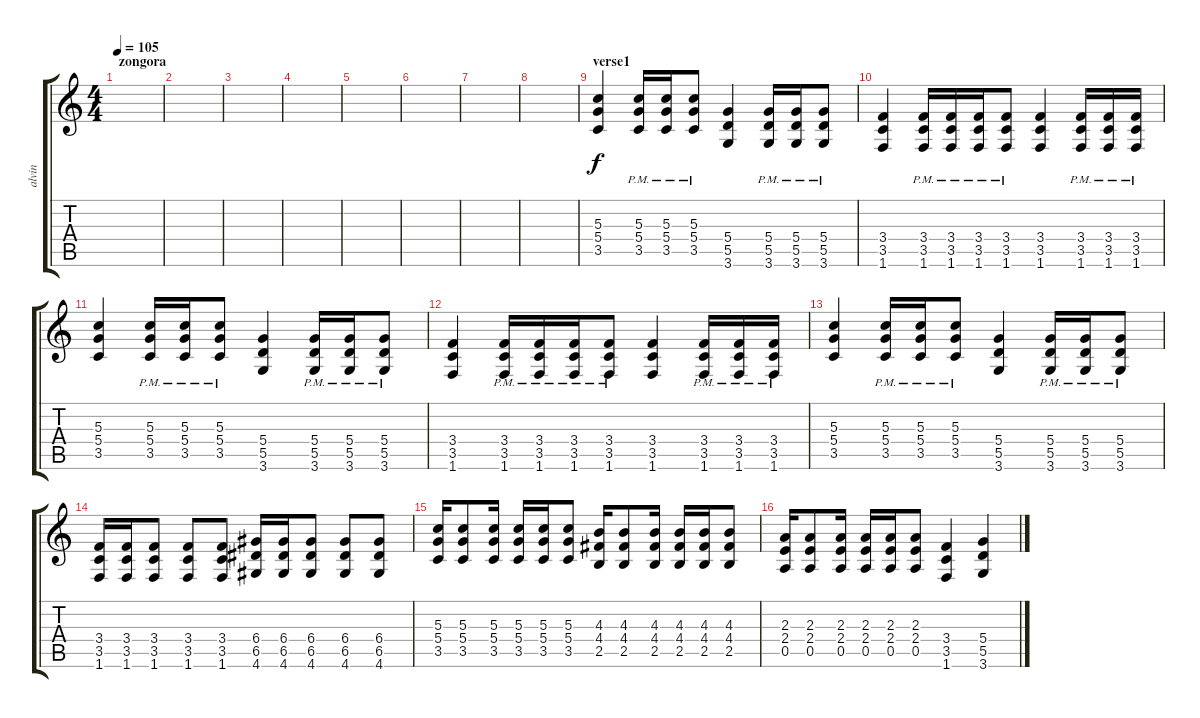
\track ("alvin" "alvin") {instrument distortionguitar}
\staff {score tabs}
\tuning (E4 B3 G3 D3 A2 E2) {hide}
\ts (4 4)
\section ("" "zongora")
\tempo 105
\clef g2
\ks c
|
|
|
|
|
|
|
|
\section ("" "verse1")
(5.3 5.4 3.5).4 (5.3{pm} 5.4{pm} 3.5{pm}).16 (5.3{pm} 5.4{pm} 3.5{pm}).16 (5.3{pm} 5.4{pm} 3.5{pm}).8 (5.4 5.5 3.6).4 (5.4{pm} 5.5{pm} 3.6{pm}).16 (5.4{pm} 5.5{pm} 3.6{pm}).16 (5.4{pm} 5.5{pm} 3.6{pm}).8 |
(3.4 3.5 1.6).4 (3.4{pm} 3.5{pm} 1.6{pm}).16 (3.4{pm} 3.5{pm} 1.6{pm}).16 (3.4{pm} 3.5{pm} 1.6{pm}).16 (3.4{pm} 3.5{pm} 1.6{pm}).8 (3.4 3.5 1.6).4 (3.4{pm} 3.5{pm} 1.6{pm}).16 (3.4{pm} 3.5{pm} 1.6{pm}).16 (3.4{pm} 3.5{pm} 1.6{pm}).16 |
(5.3 5.4 3.5).4 (5.3{pm} 5.4{pm} 3.5{pm}).16 (5.3{pm} 5.4{pm} 3.5{pm}).16 (5.3{pm} 5.4{pm} 3.5{pm}).8 (5.4 5.5 3.6).4 (5.4{pm} 5.5{pm} 3.6{pm}).16 (5.4{pm} 5.5{pm} 3.6{pm}).16 (5.4{pm} 5.5{pm} 3.6{pm}).8 |
(3.4 3.5 1.6).4 (3.4{pm} 3.5{pm} 1.6{pm}).16 (3.4{pm} 3.5{pm} 1.6{pm}).16 (3.4{pm} 3.5{pm} 1.6{pm}).16 (3.4{pm} 3.5{pm} 1.6{pm}).8 (3.4 3.5 1.6).4 (3.4{pm} 3.5{pm} 1.6{pm}).16 (3.4{pm} 3.5{pm} 1.6{pm}).16 (3.4{pm} 3.5{pm} 1.6{pm}).16 |
(5.3 5.4 3.5).4 (5.3{pm} 5.4{pm} 3.5{pm}).16 (5.3{pm} 5.4{pm} 3.5{pm}).16 (5.3{pm} 5.4{pm} 3.5{pm}).8 (5.4 5.5 3.6).4 (5.4{pm} 5.5{pm} 3.6{pm}).16 (5.4{pm} 5.5{pm} 3.6{pm}).16 (5.4{pm} 5.5{pm} 3.6{pm}).8 |
(3.4 3.5 1.6).16 (3.4 3.5 1.6).16 (3.4 3.5 1.6).8 (3.4 3.5 1.6).8 (3.4 3.5 1.6).8 (6.4 6.5 4.6).16 (6.4 6.5 4.6).16 (6.4 6.5 4.6).8 (6.4 6.5 4.6).8 (6.4 6.5 4.6).8 |
(5.3 5.4 3.5).16 (5.3 5.4 3.5).8 (5.3 5.4 3.5).16 (5.3 5.4 3.5).16 (5.3 5.4 3.5).16 (5.3 5.4 3.5).8 (4.3 4.4 2.5).16 (4.3 4.4 2.5).8 (4.3 4.4 2.5).16 (4.3 4.4 2.5).16 (4.3 4.4 2.5).16 (4.3 4.4 2.5).8 |
(2.3 2.4 0.5).16 (2.3 2.4 0.5).8 (2.3 2.4 0.5).16 (2.3 2.4 0.5).16 (2.3 2.4 0.5).16 (2.3 2.4 0.5).8 (3.4 3.5 1.6).4 (5.4 5.5 3.6).4
